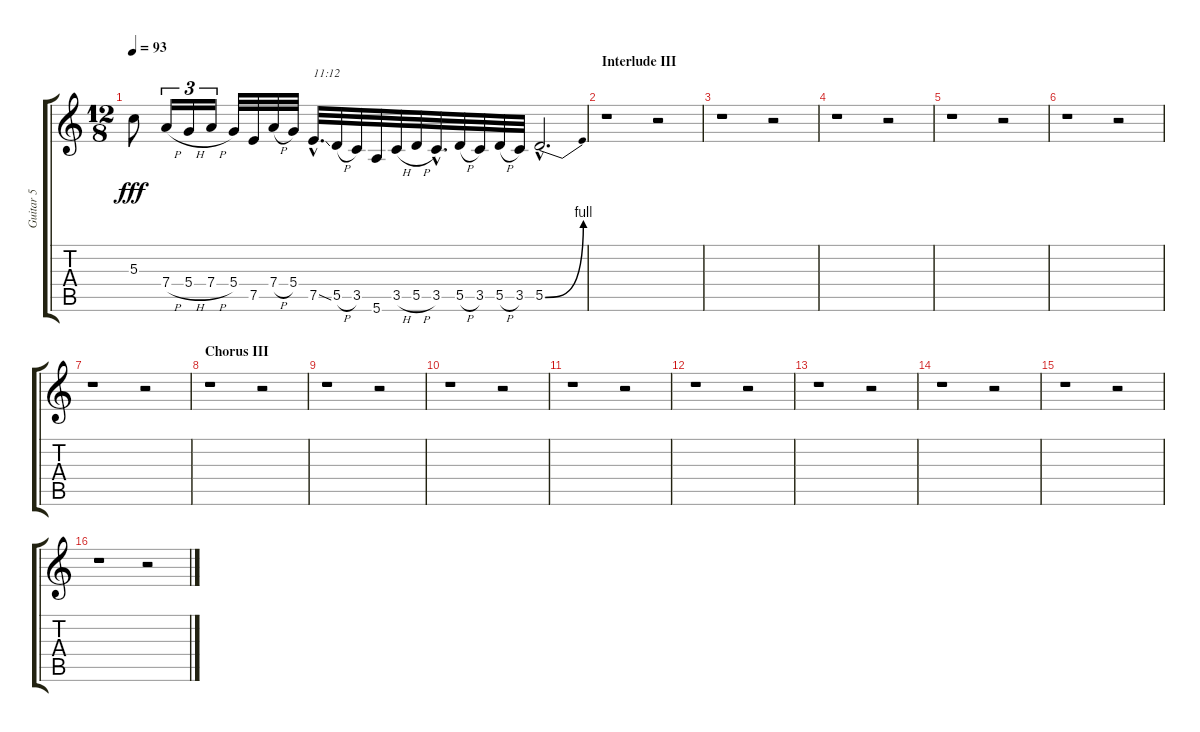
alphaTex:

\track ("Guitar 5" "Guitar 5") {instrument distortionguitar}
\staff {score tabs}
\tuning (E4 B3 G3 D3 A2 E2) {hide}
\ts (12 8)
\tempo 93
\clef g2
\ks c
5.3.8{dy fff} 7.4{h}.16{tu (3 2)} 5.4{h}.16{tu (3 2)} 7.4{h}.16{tu (3 2)} 5.4.32 7.5.32 7.4{h}.32 5.4.32 7.5{ss hac}.32{d txt "11:12"} 5.5{h}.32 3.5.32 5.6.32 3.5{h}.32 5.5{h}.32 3.5{hac}.32{d} 5.5{h}.32 3.5.32 5.5{h}.32 3.5.32 5.5{be (bend 0 0 60 4) hac}.2{d} |
\section ("" "Interlude III")
r.1 r.2 |
r.1 r.2 |
r.1 r.2 |
r.1 r.2 |
r.1 r.2 |
r.1 r.2 |
\section ("" "Chorus III")
r.1 r.2 |
r.1 r.2 |
r.1 r.2 |
r.1 r.2 |
r.1 r.2 |
r.1 r.2 |
r.1 r.2 |
r.1 r.2 |
r.1 r.2
